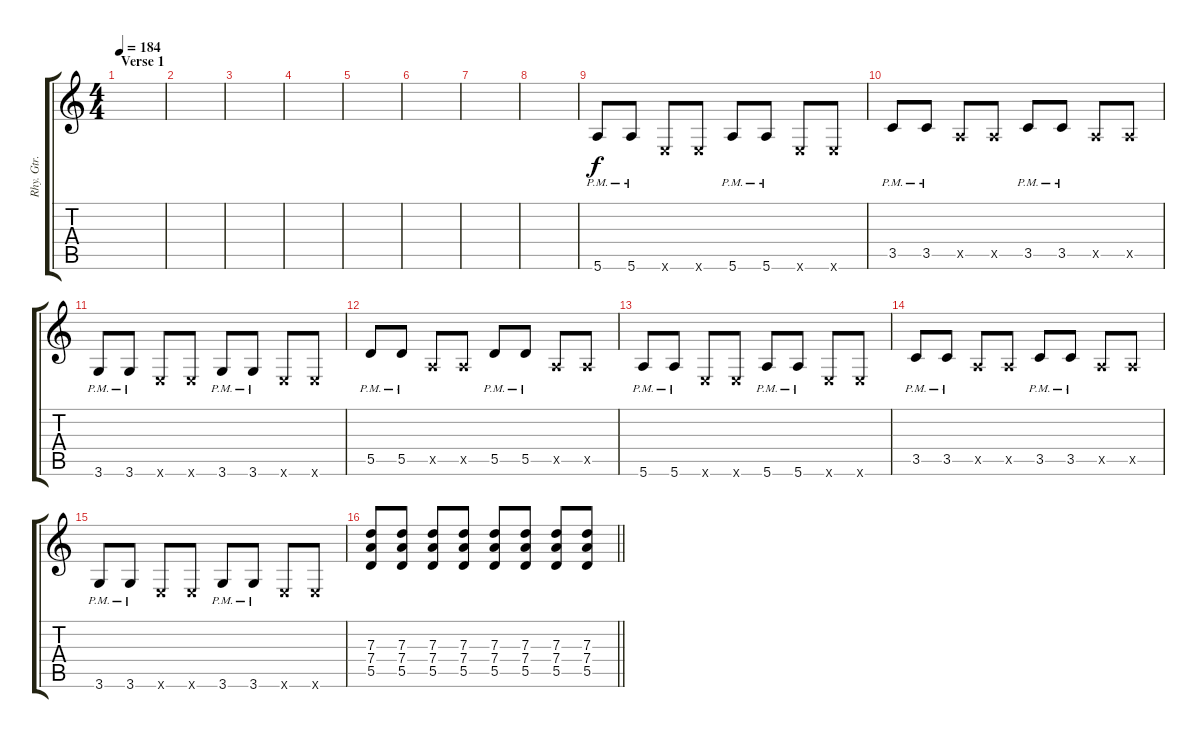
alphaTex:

\track ("Rhy. Gtr. 2" "Rhy. Gtr. ") {instrument distortionguitar}
\staff {score tabs}
\tuning (E4 B3 G3 D3 A2 E2) {hide}
\ts (4 4)
\section ("" "Verse 1")
\tempo 184
\clef g2
\ks c
|
|
|
|
|
|
|
|
5.6{pm}.8 5.6{pm}.8 0.6{x}.8 0.6{x}.8 5.6{pm}.8 5.6{pm}.8 0.6{x}.8 0.6{x}.8 |
3.5{pm}.8 3.5{pm}.8 0.5{x}.8 0.5{x}.8 3.5{pm}.8 3.5{pm}.8 0.5{x}.8 0.5{x}.8 |
3.6{pm}.8 3.6{pm}.8 0.6{x}.8 0.6{x}.8 3.6{pm}.8 3.6{pm}.8 0.6{x}.8 0.6{x}.8 |
5.5{pm}.8 5.5{pm}.8 0.5{x}.8 0.5{x}.8 5.5{pm}.8 5.5{pm}.8 0.5{x}.8 0.5{x}.8 |
5.6{pm}.8 5.6{pm}.8 0.6{x}.8 0.6{x}.8 5.6{pm}.8 5.6{pm}.8 0.6{x}.8 0.6{x}.8 |
3.5{pm}.8 3.5{pm}.8 0.5{x}.8 0.5{x}.8 3.5{pm}.8 3.5{pm}.8 0.5{x}.8 0.5{x}.8 |
3.6{pm}.8 3.6{pm}.8 0.6{x}.8 0.6{x}.8 3.6{pm}.8 3.6{pm}.8 0.6{x}.8 0.6{x}.8 |
\barLineRight lightlight
(7.3 7.4 5.5).8 (7.3 7.4 5.5).8 (7.3 7.4 5.5).8 (7.3 7.4 5.5).8 (7.3 7.4 5.5).8 (7.3 7.4 5.5).8 (7.3 7.4 5.5).8 (7.3 7.4 5.5).8
